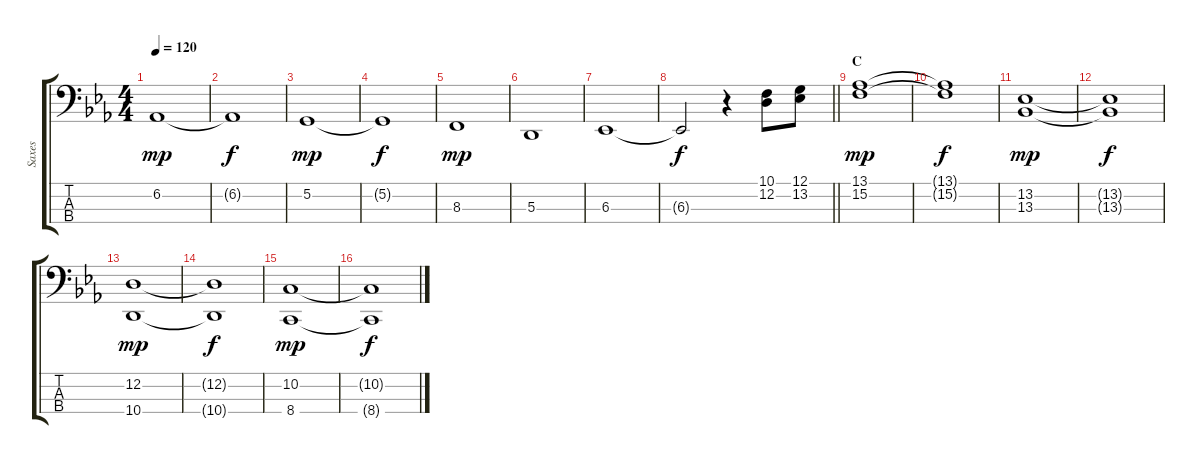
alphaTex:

\track ("Saxes" "Saxes") {instrument altosax}
\staff {score tabs}
\tuning (G2 D2 A1 E1) {hide}
\ts (4 4)
\tempo 120
\clef f4
\ks eb
6.2.1{dy mp} |
6.2{t}.1{dy f} |
5.2.1{dy mp} |
5.2{t}.1{dy f} |
8.3.1{dy mp} |
5.3.1 |
6.3.1 |
\barLineRight lightlight
6.3{t}.2{dy f} r.4 (10.1 12.2).8 (12.1 13.2).8 |
\section ("" "C")
(13.1 15.2).1{dy mp} |
(13.1{t} 15.2{t}).1{dy f} |
(13.2 13.3).1{dy mp} |
(13.2{t} 13.3{t}).1{dy f} |
(12.2 10.4).1{dy mp} |
(12.2{t} 10.4{t}).1{dy f} |
(10.2 8.4).1{dy mp} |
(10.2{t} 8.4{t}).1{dy f}
